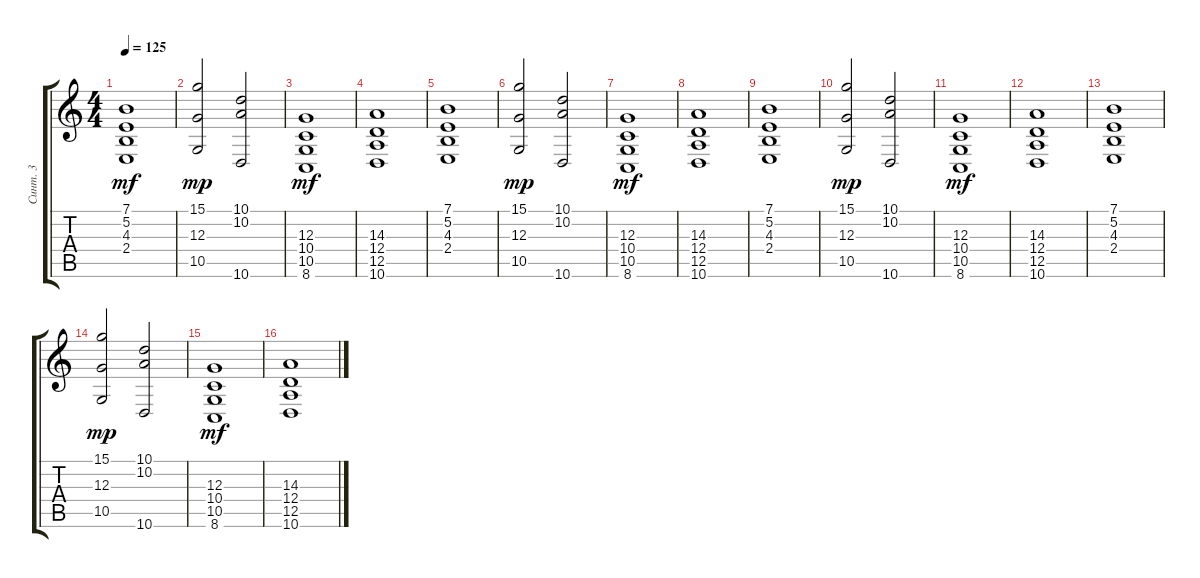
\track ("Синт. 3" "Синт. 3") {instrument stringensemble2}
\staff {score tabs}
\tuning (E4 B3 G3 D3 A2 E2) {hide}
\ts (4 4)
\tempo 125
\clef g2
\ks c
(7.1 5.2 4.3 2.4).1{dy mf} |
(15.1 12.3 10.5).2{dy mp} (10.1 10.2 10.6).2 |
(12.3 10.4 10.5 8.6).1{dy mf} |
(14.3 12.4 12.5 10.6).1 |
(7.1 5.2 4.3 2.4).1 |
(15.1 12.3 10.5).2{dy mp} (10.1 10.2 10.6).2 |
(12.3 10.4 10.5 8.6).1{dy mf} |
(14.3 12.4 12.5 10.6).1 |
(7.1 5.2 4.3 2.4).1 |
(15.1 12.3 10.5).2{dy mp} (10.1 10.2 10.6).2 |
(12.3 10.4 10.5 8.6).1{dy mf} |
(14.3 12.4 12.5 10.6).1 |
(7.1 5.2 4.3 2.4).1 |
(15.1 12.3 10.5).2{dy mp} (10.1 10.2 10.6).2 |
(12.3 10.4 10.5 8.6).1{dy mf} |
(14.3 12.4 12.5 10.6).1
